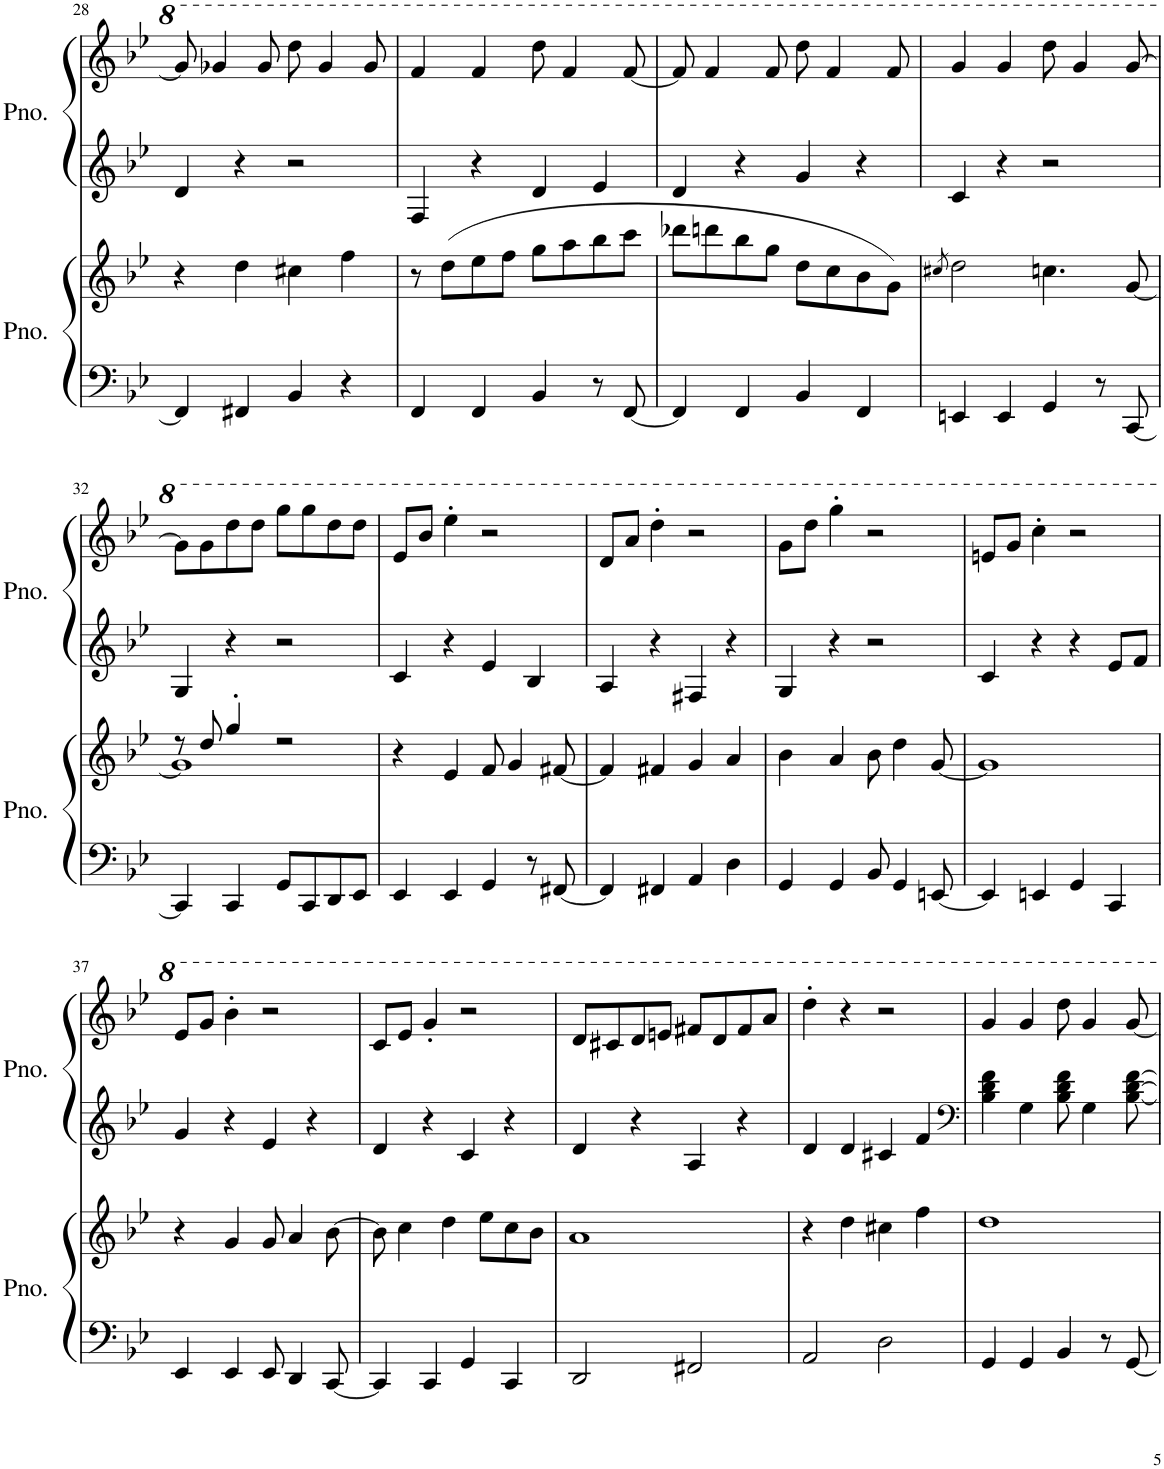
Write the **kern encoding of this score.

**kern	**kern	**kern	**kern
*part2	*part2	*part1	*part1
*staff4	*staff3	*staff2	*staff1
*I"Piano	*	*I"Piano	*
*I'Pno.	*	*I'Pno.	*
!!LO:PB:g=z
*clefF4	*clefG2	*clefG2	*clefG2
*k[b-e-]	*k[b-e-]	*k[b-e-]	*k[b-e-]
*M4/4	*M4/4	*M4/4	*M4/4
=28	=28	=28	=28
4FF#/]	4r	4d/	8gg-/]
.	.	.	4gg-X/
4FF#X/	4dd\	4r	.
.	.	.	8gg-/
4BB-/	4cc#X\	2r	8ddd\
.	.	.	4gg-/
4r	4ff\	.	.
.	.	.	8gg-/
=29	=29	=29	=29
4FF/	8r	4F/	4ff/
.	(8dd\L	.	.
4FF/	8ee-\	4r	4ff/
.	8ff\J	.	.
4BB-/	8gg\L	4d/	8ddd\
.	8aa\	.	4ff/
8r	8bb-\	4e-/	.
[8FF/	8ccc\J	.	[8ff/
=30	=30	=30	=30
4FF/]	8ddd-X\L	4d/	8ff/]
.	8dddn\	.	4ff/
4FF/	8bb-\	4r	.
.	8gg\J	.	8ff/
4BB-/	8dd\L	4g/	8ddd\
.	8cc\	.	4ff/
4FF/	8b-\	4r	.
.	8g\J)	.	8ff/
=31	=31	=31	=31
.	8qcc#X/	.	.
4EEn/	2dd\	4c/	4gg/
4EE/	.	4r	4gg/
4GG/	4.ccn\	2r	8ddd\
.	.	.	4gg/
8r	.	.	.
[8CC/	[8g/	.	[8gg/
!!LO:LB:g=z
=32	=32	=32	=32
*	*^	*	*
4CC/]	8r	1g]	4G/	8gg\L]
.	8dd/	.	.	8gg\
4CC/	4gg'/	.	4r	8ddd\
.	.	.	.	8ddd\J
8GG/L	2r	.	2r	8ggg\L
8CC/	.	.	.	8ggg\
8DD/	.	.	.	8ddd\
8EE-/J	.	.	.	8ddd\J
*	*v	*v	*	*
=33	=33	=33	=33
4EE-/	4r	4c/	8ee-/L
.	.	.	8bb-/J
4EE-/	4e-/	4r	4eee-'\
4GG/	8f/	4e-/	2r
.	4g/	.	.
8r	.	4B-/	.
[8FF#X/	[8f#X/	.	.
=34	=34	=34	=34
4FF#/]	4f#/]	4A/	8dd/L
.	.	.	8aa/J
4FF#X/	4f#X/	4r	4ddd'\
4AA/	4g/	4F#X/	2r
4D\	4a/	4r	.
=35	=35	=35	=35
4GG/	4b-\	4G/	8gg\L
.	.	.	8ddd\J
4GG/	4a/	4r	4ggg'\
8BB-/	8b-\	2r	2r
4GG/	4dd\	.	.
[8EEn/	[8g/	.	.
=36	=36	=36	=36
4EE/]	1g]	4c/	8een/L
.	.	.	8gg/J
4EEn/	.	4r	4ccc'\
4GG/	.	4r	2r
4CC/	.	8e-/L	.
.	.	8f/J	.
!!LO:LB:g=z
=37	=37	=37	=37
4EE-/	4r	4g/	8ee-/L
.	.	.	8gg/J
4EE-/	4g/	4r	4bb-'\
8EE-/	8g/	4e-/	2r
4DD/	4a/	.	.
.	.	4r	.
[8CC/	[8b-\	.	.
=38	=38	=38	=38
4CC/]	8b-\]	4d/	8cc/L
.	4cc\	.	8ee-/J
4CC/	.	4r	4gg'/
.	4dd\	.	.
4GG/	.	4c/	2r
.	8ee-\L	.	.
4CC/	8cc\	4r	.
.	8b-\J	.	.
=39	=39	=39	=39
2DD/	1a	4d/	8dd/L
.	.	.	8cc#X/
.	.	4r	8dd/
.	.	.	8een/J
2FF#X/	.	4A/	8ff#X/L
.	.	.	8dd/
.	.	4r	8ff#/
.	.	.	8aa/J
=40	=40	=40	=40
2AA/	4r	4d/	4ddd'\
.	4dd\	4d/	4r
2D\	4cc#X\	4c#X/	2r
.	4ff\	4f/	.
=41	=41	=41	=41
*	*	*clefF4	*
4GG/	1dd	4B-\ 4d\ 4f\	4gg/
4GG/	.	4G\	4gg/
4BB-/	.	8B-\ 8d\ 8f\	8ddd\
.	.	4G\	4gg/
8r	.	.	.
[8GG/	.	[8B-\ [8d\ [8f\	[8gg/
=	=	=	=
*-	*-	*-	*-
